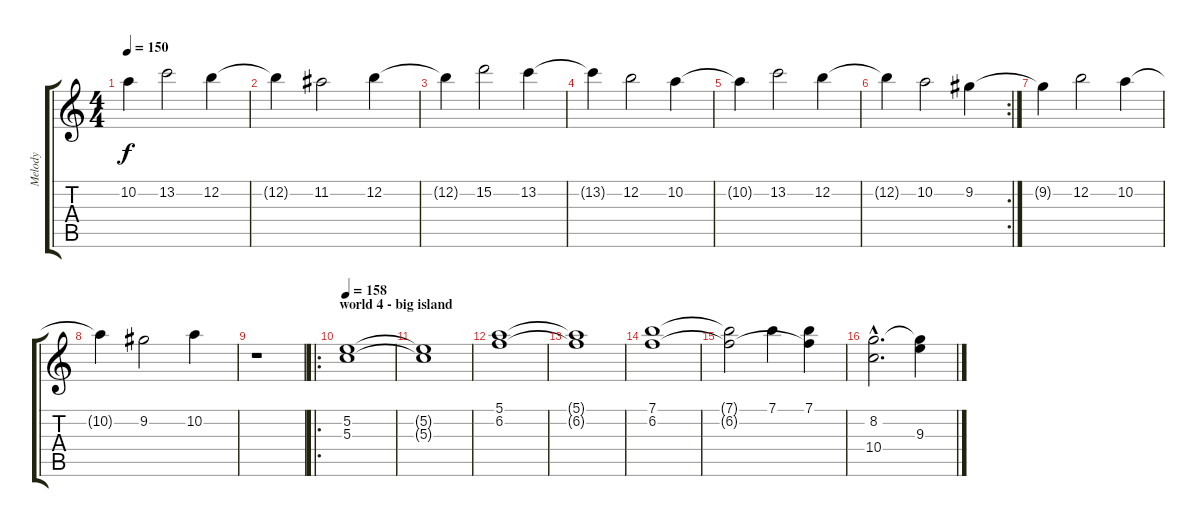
\track ("Melody" "Melody") {instrument electricguitarmuted}
\staff {score tabs}
\tuning (E4 B3 G3 D3 A2 E2) {hide}
\ts (4 4)
\tempo 150
\clef g2
\ks c
10.2{t}.4{dy f} 13.2.2 12.2.4 |
12.2{t}.4 11.2.2 12.2.4 |
12.2{t}.4 15.2.2 13.2.4 |
13.2{t}.4 12.2.2 10.2.4 |
10.2{t}.4 13.2.2 12.2.4 |
\rc 2
12.2{t}.4 10.2.2 9.2.4 |
9.2{t}.4 12.2.2 10.2.4 |
10.2{t}.4 9.2.2 10.2.4 |
r.1 |
\ro
\section ("" "world 4 - big island")
\tempo 158
(5.2 5.3).1{volume 12 instrument pad7halo} |
(5.2{t} 5.3{t}).1 |
(5.1 6.2).1 |
(5.1{t} 6.2{t}).1 |
(7.1 6.2).1 |
(7.1{t} 6.2{t}).2 7.1.4 (7.1 6.2{t}).4 |
(8.2{hac} 10.4{hac}).2{d} (8.2{t} 9.3).4
